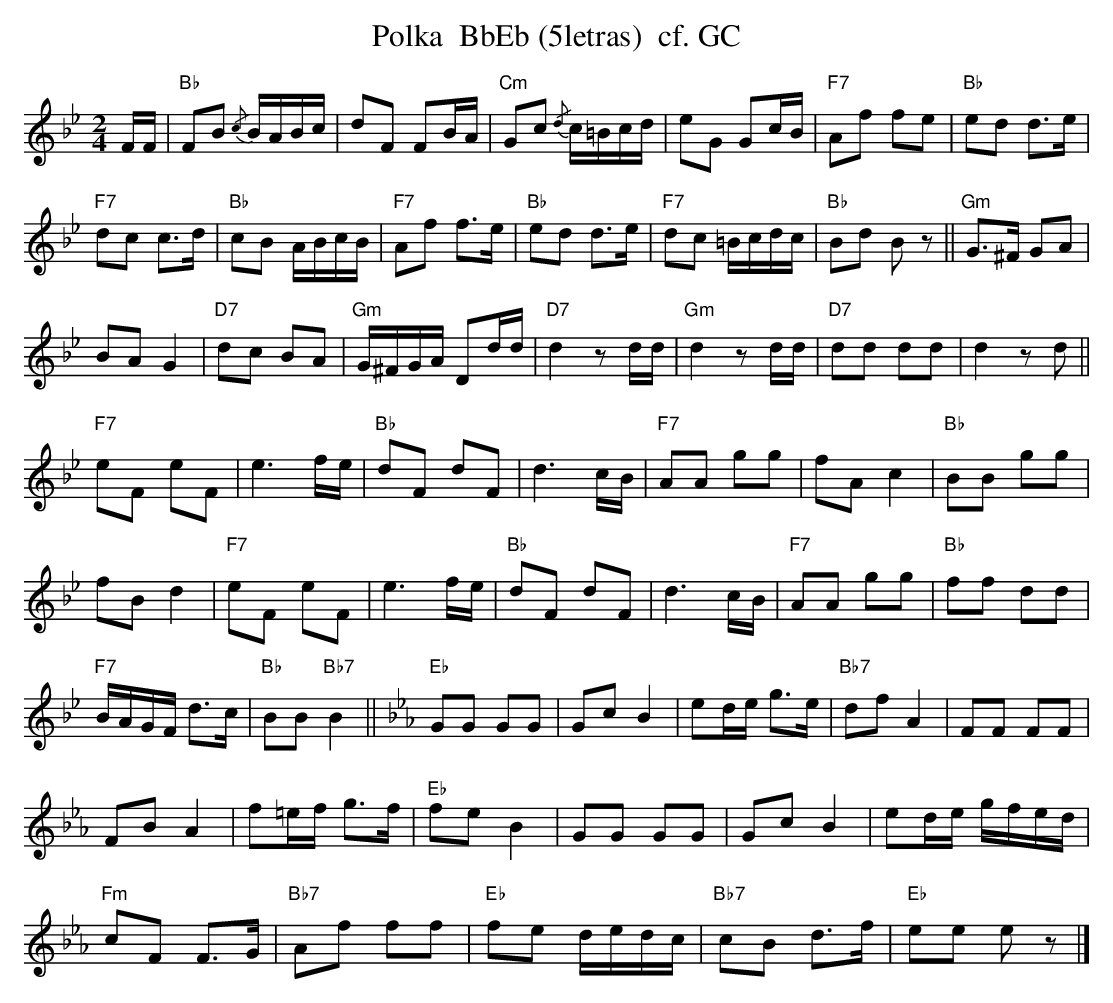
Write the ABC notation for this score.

X:1
T:Polka  BbEb (5letras)  cf. GC
M:2/4
L:1/16
K:Bbmaj%%MIDI gchordon
FF | "Bb"F2B2 {/c}BABc | d2F2 F2BA | "Cm"G2c2 {/d}c=Bcd | e2G2 G2cB | "F7"A2f2 f2e2 | "Bb"e2d2 d3e |
"F7"d2c2 c3d | "Bb"c2B2 ABcB | "F7"A2f2 f3e | "Bb"e2d2 d3e | "F7"d2c2 =Bcdc | "Bb"B2d2 B2z2 || "Gm"G3^F G2A2 |
B2A2G4 | "D7"d2c2 B2A2 | "Gm"G^FGA D2dd | "D7"d4z2dd | "Gm"d4z2dd | "D7"d2d2 d2d2 | d4z2d2 ||
"F7"e2F2 e2F2 | e6fe | "Bb"d2F2 d2F2 | d6cB | "F7"A2A2 g2g2 | f2A2c4 | "Bb"B2B2 g2g2 |
f2B2d4 | "F7"e2F2 e2F2 | e6fe | "Bb"d2F2 d2F2 | d6cB | "F7"A2A2 g2g2 | "Bb"f2f2 d2d2 |
"F7"BAGF d3c | "Bb"B2B2"Bb7"B4 || [K:Ebmaj] "Eb"G2G2 G2G2 | G2c2B4 | e2de g3e | "Bb7"d2f2A4 | F2F2 F2F2 |
F2B2A4 | f2=ef g3f | "Eb"f2e2B4 | G2G2 G2G2 | G2c2B4 | e2de gfed |
"Fm"c2F2 F3G | "Bb7"A2f2 f2f2 | "Eb"f2e2 dedc | "Bb7"c2B2 d3f | "Eb"e2e2 e2z2 |]
